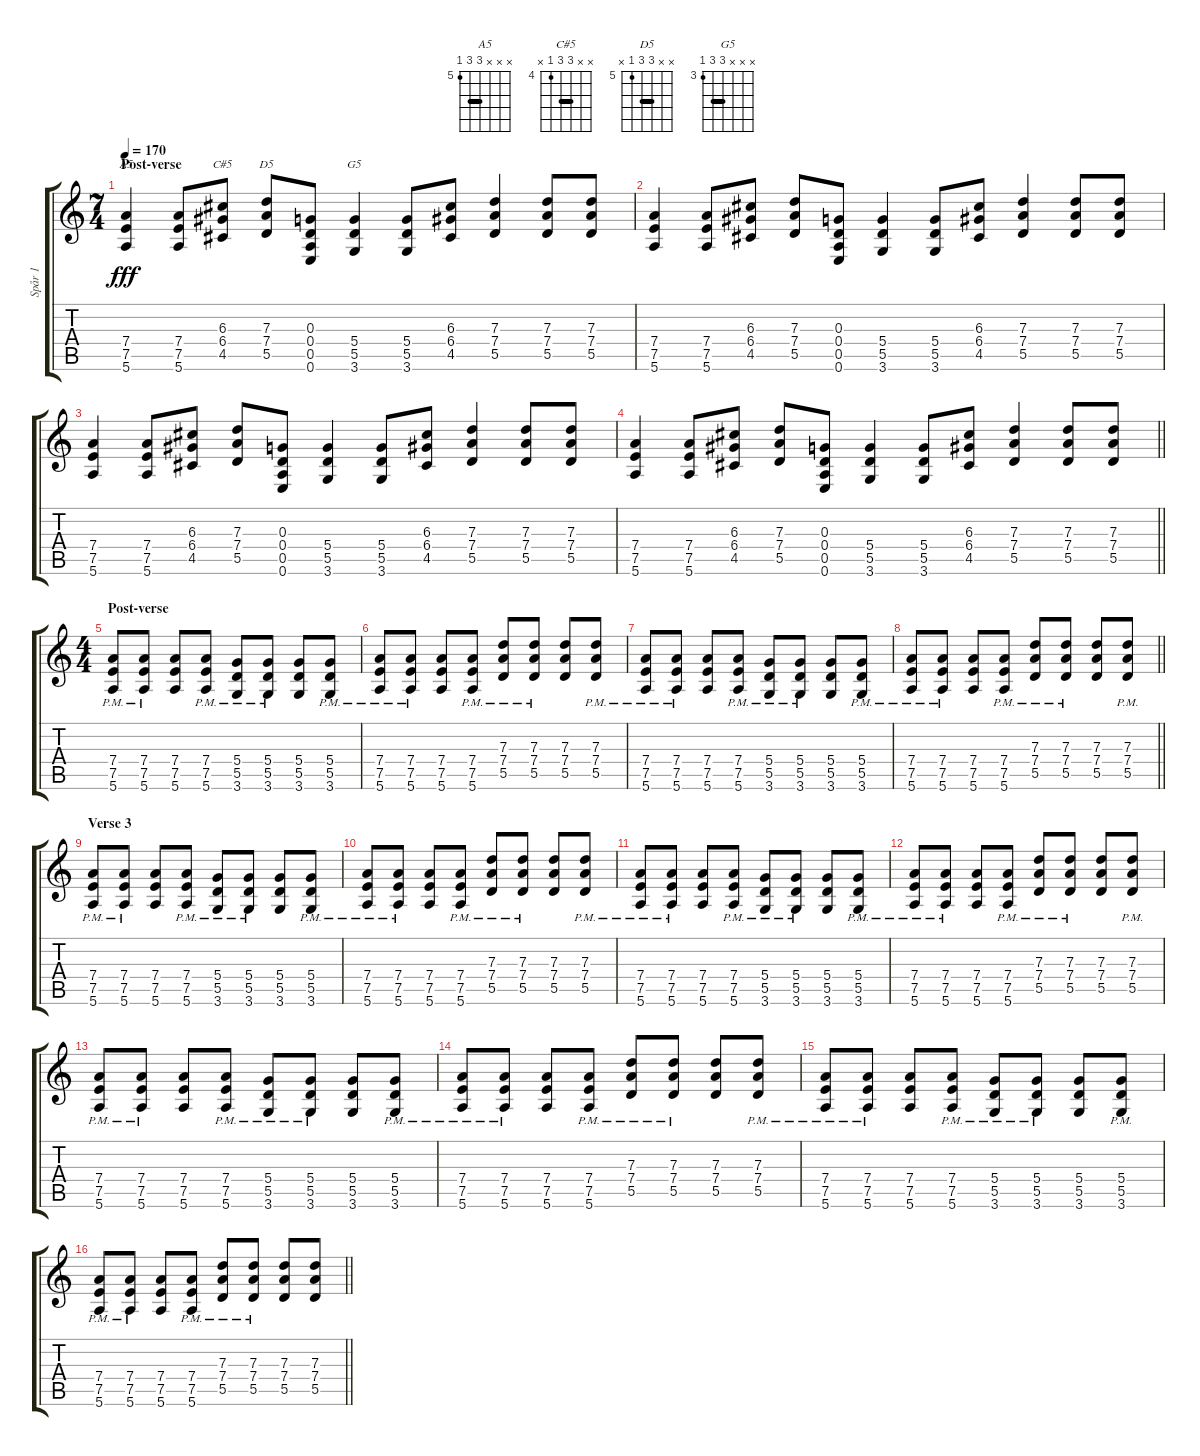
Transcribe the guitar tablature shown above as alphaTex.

\track ("Spår 1" "Spår 1") {instrument overdrivenguitar}
\staff {score tabs}
\tuning (E4 B3 G3 D3 A2 E2) {hide}
\chord ("A5" x x x 7 7 5) {firstfret 5 barre 7}
\chord ("C#5" x x 6 6 4 x) {firstfret 4 barre 6}
\chord ("D5" x x 7 7 5 x) {firstfret 5 barre 7}
\chord ("G5" x x x 5 5 3) {firstfret 3 barre 5}
\ts (7 4)
\section ("" "Post-verse")
\tempo 170
\clef g2
\ks c
(7.4 7.5 5.6).4{ch "A5" dy fff} (7.4 7.5 5.6).8 (6.3 6.4 4.5).8{ch "C#5"} (7.3 7.4 5.5).8{ch "D5"} (0.3 0.4 0.5 0.6).8 (5.4 5.5 3.6).4{ch "G5"} (5.4 5.5 3.6).8 (6.3 6.4 4.5).8 (7.3 7.4 5.5).4 (7.3 7.4 5.5).8 (7.3 7.4 5.5).8 |
(7.4 7.5 5.6).4 (7.4 7.5 5.6).8 (6.3 6.4 4.5).8 (7.3 7.4 5.5).8 (0.3 0.4 0.5 0.6).8 (5.4 5.5 3.6).4 (5.4 5.5 3.6).8 (6.3 6.4 4.5).8 (7.3 7.4 5.5).4 (7.3 7.4 5.5).8 (7.3 7.4 5.5).8 |
(7.4 7.5 5.6).4 (7.4 7.5 5.6).8 (6.3 6.4 4.5).8 (7.3 7.4 5.5).8 (0.3 0.4 0.5 0.6).8 (5.4 5.5 3.6).4 (5.4 5.5 3.6).8 (6.3 6.4 4.5).8 (7.3 7.4 5.5).4 (7.3 7.4 5.5).8 (7.3 7.4 5.5).8 |
\barLineRight lightlight
(7.4 7.5 5.6).4 (7.4 7.5 5.6).8 (6.3 6.4 4.5).8 (7.3 7.4 5.5).8 (0.3 0.4 0.5 0.6).8 (5.4 5.5 3.6).4 (5.4 5.5 3.6).8 (6.3 6.4 4.5).8 (7.3 7.4 5.5).4 (7.3 7.4 5.5).8 (7.3 7.4 5.5).8 |
\ts (4 4)
\section ("" "Post-verse")
(7.4{pm} 7.5{pm} 5.6{pm}).8 (7.4{pm} 7.5{pm} 5.6{pm}).8 (7.4 7.5 5.6).8 (7.4{pm} 7.5{pm} 5.6{pm}).8 (5.4{pm} 5.5{pm} 3.6{pm}).8 (5.4{pm} 5.5{pm} 3.6{pm}).8 (5.4 5.5 3.6).8 (5.4{pm} 5.5{pm} 3.6{pm}).8 |
(7.4{pm} 7.5{pm} 5.6{pm}).8 (7.4{pm} 7.5{pm} 5.6{pm}).8 (7.4 7.5 5.6).8 (7.4{pm} 7.5{pm} 5.6{pm}).8 (7.3{pm} 7.4{pm} 5.5{pm}).8 (7.3{pm} 7.4{pm} 5.5{pm}).8 (7.3 7.4 5.5).8 (7.3{pm} 7.4{pm} 5.5{pm}).8 |
(7.4{pm} 7.5{pm} 5.6{pm}).8 (7.4{pm} 7.5{pm} 5.6{pm}).8 (7.4 7.5 5.6).8 (7.4{pm} 7.5{pm} 5.6{pm}).8 (5.4{pm} 5.5{pm} 3.6{pm}).8 (5.4{pm} 5.5{pm} 3.6{pm}).8 (5.4 5.5 3.6).8 (5.4{pm} 5.5{pm} 3.6{pm}).8 |
\barLineRight lightlight
(7.4{pm} 7.5{pm} 5.6{pm}).8 (7.4{pm} 7.5{pm} 5.6{pm}).8 (7.4 7.5 5.6).8 (7.4{pm} 7.5{pm} 5.6{pm}).8 (7.3{pm} 7.4{pm} 5.5{pm}).8 (7.3{pm} 7.4{pm} 5.5{pm}).8 (7.3 7.4 5.5).8 (7.3{pm} 7.4{pm} 5.5{pm}).8 |
\section ("" "Verse 3")
(7.4{pm} 7.5{pm} 5.6{pm}).8 (7.4{pm} 7.5{pm} 5.6{pm}).8 (7.4 7.5 5.6).8 (7.4{pm} 7.5{pm} 5.6{pm}).8 (5.4{pm} 5.5{pm} 3.6{pm}).8 (5.4{pm} 5.5{pm} 3.6{pm}).8 (5.4 5.5 3.6).8 (5.4{pm} 5.5{pm} 3.6{pm}).8 |
(7.4{pm} 7.5{pm} 5.6{pm}).8 (7.4{pm} 7.5{pm} 5.6{pm}).8 (7.4 7.5 5.6).8 (7.4{pm} 7.5{pm} 5.6{pm}).8 (7.3{pm} 7.4{pm} 5.5{pm}).8 (7.3{pm} 7.4{pm} 5.5{pm}).8 (7.3 7.4 5.5).8 (7.3{pm} 7.4{pm} 5.5{pm}).8 |
(7.4{pm} 7.5{pm} 5.6{pm}).8 (7.4{pm} 7.5{pm} 5.6{pm}).8 (7.4 7.5 5.6).8 (7.4{pm} 7.5{pm} 5.6{pm}).8 (5.4{pm} 5.5{pm} 3.6{pm}).8 (5.4{pm} 5.5{pm} 3.6{pm}).8 (5.4 5.5 3.6).8 (5.4{pm} 5.5{pm} 3.6{pm}).8 |
(7.4{pm} 7.5{pm} 5.6{pm}).8 (7.4{pm} 7.5{pm} 5.6{pm}).8 (7.4 7.5 5.6).8 (7.4{pm} 7.5{pm} 5.6{pm}).8 (7.3{pm} 7.4{pm} 5.5{pm}).8 (7.3{pm} 7.4{pm} 5.5{pm}).8 (7.3 7.4 5.5).8 (7.3{pm} 7.4{pm} 5.5{pm}).8 |
(7.4{pm} 7.5{pm} 5.6{pm}).8 (7.4{pm} 7.5{pm} 5.6{pm}).8 (7.4 7.5 5.6).8 (7.4{pm} 7.5{pm} 5.6{pm}).8 (5.4{pm} 5.5{pm} 3.6{pm}).8 (5.4{pm} 5.5{pm} 3.6{pm}).8 (5.4 5.5 3.6).8 (5.4{pm} 5.5{pm} 3.6{pm}).8 |
(7.4{pm} 7.5{pm} 5.6{pm}).8 (7.4{pm} 7.5{pm} 5.6{pm}).8 (7.4 7.5 5.6).8 (7.4{pm} 7.5{pm} 5.6{pm}).8 (7.3{pm} 7.4{pm} 5.5{pm}).8 (7.3{pm} 7.4{pm} 5.5{pm}).8 (7.3 7.4 5.5).8 (7.3{pm} 7.4{pm} 5.5{pm}).8 |
(7.4{pm} 7.5{pm} 5.6{pm}).8 (7.4{pm} 7.5{pm} 5.6{pm}).8 (7.4 7.5 5.6).8 (7.4{pm} 7.5{pm} 5.6{pm}).8 (5.4{pm} 5.5{pm} 3.6{pm}).8 (5.4{pm} 5.5{pm} 3.6{pm}).8 (5.4 5.5 3.6).8 (5.4{pm} 5.5{pm} 3.6{pm}).8 |
\barLineRight lightlight
(7.4{pm} 7.5{pm} 5.6{pm}).8 (7.4{pm} 7.5{pm} 5.6{pm}).8 (7.4 7.5 5.6).8 (7.4{pm} 7.5{pm} 5.6{pm}).8 (7.3{pm} 7.4{pm} 5.5{pm}).8 (7.3{pm} 7.4{pm} 5.5{pm}).8 (7.3 7.4 5.5).8 (7.3 7.4 5.5).8
